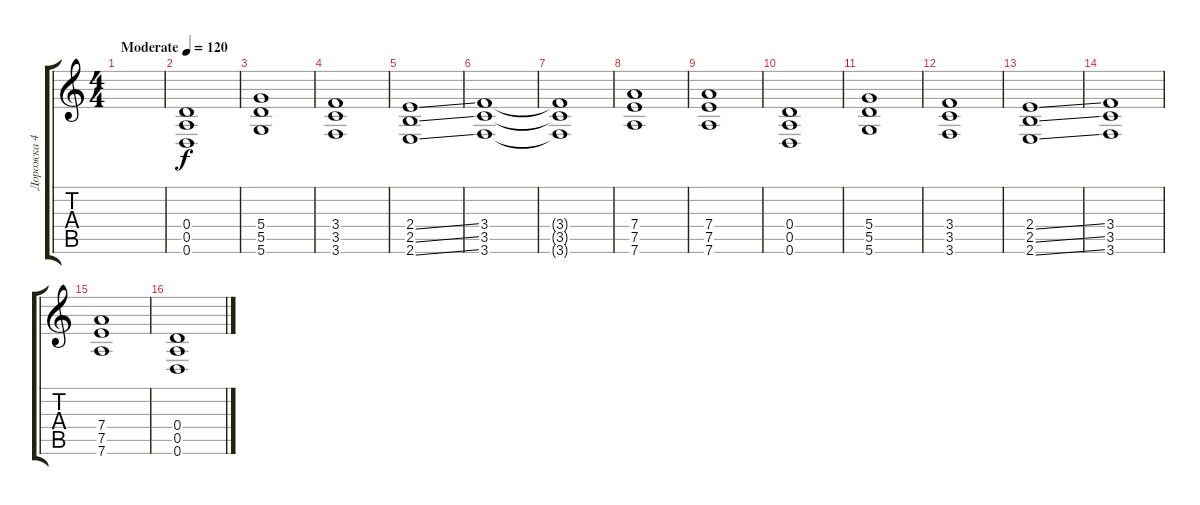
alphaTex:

\track ("Дорожка 4" "Дорожка 4") {instrument distortionguitar}
\staff {score tabs}
\tuning (E4 B3 G3 D3 A2 D2) {hide}
\ts (4 4)
\tempo (120 "Moderate")
\clef g2
\ks c
|
(0.4 0.5 0.6).1 |
(5.4 5.5 5.6).1 |
(3.4 3.5 3.6).1 |
(2.4{ss} 2.5{ss} 2.6{ss}).1 |
(3.4 3.5 3.6).1 |
(3.4{t} 3.5{t} 3.6{t}).1 |
(7.4 7.5 7.6).1 |
(7.4 7.5 7.6).1 |
(0.4 0.5 0.6).1 |
(5.4 5.5 5.6).1 |
(3.4 3.5 3.6).1 |
(2.4{ss} 2.5{ss} 2.6{ss}).1 |
(3.4 3.5 3.6).1 |
(7.4 7.5 7.6).1 |
(0.4 0.5 0.6).1
